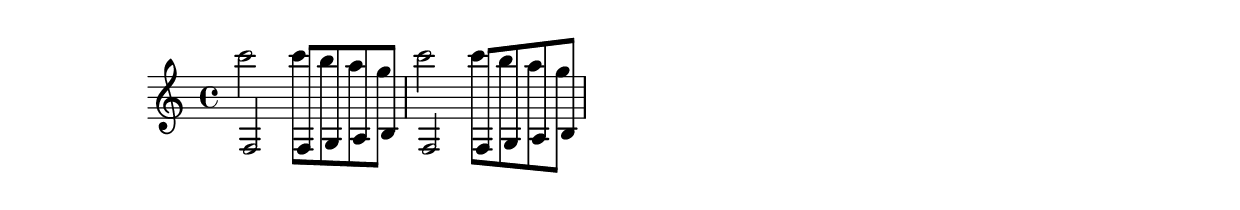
\version "2.2.0"

\header { texidoc = "@cindex Stem Extend
Extending stems to the center line may be prevented using @code{no-stem-extend}.
"
}

\score { 
  \context Voice \notes\relative c {
	\context Staff <<
		\new Voice { 
			f2 f8 g a b 
			\override Stem  #'no-stem-extend = ##t
		 	f2 f8 g a b
		}
		\new Voice { 
			c''2 c8 b a g
			\override Stem  #'no-stem-extend = ##t
			c2 c8 b a g
		}
	>>
	
  }
  \paper { raggedright = ##t}  
}

